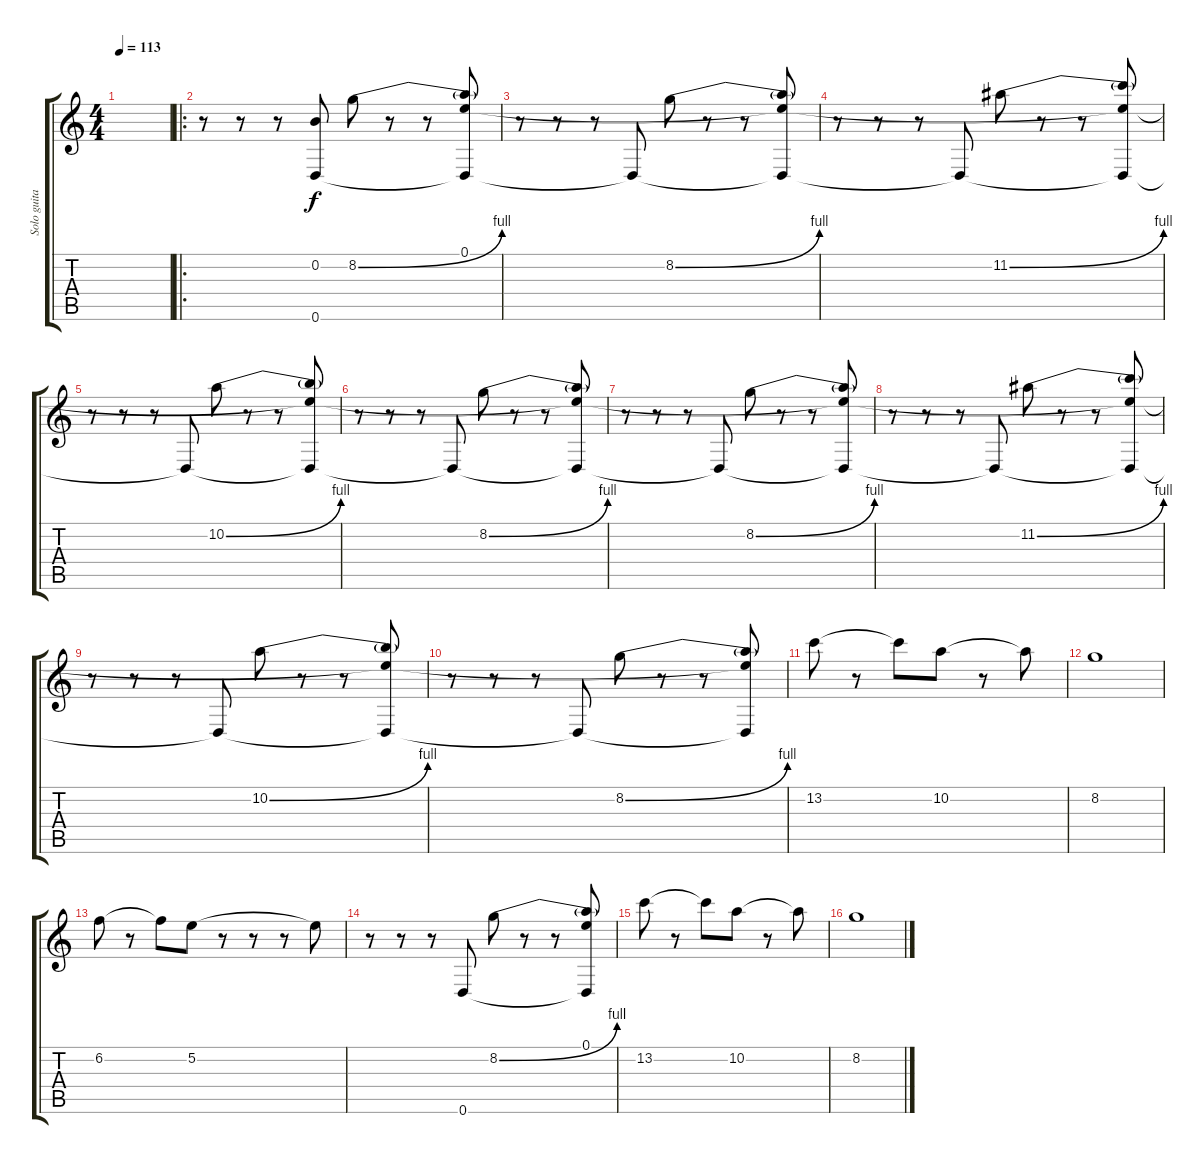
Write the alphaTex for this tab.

\track ("Solo guitar" "Solo guita") {instrument electricguitarclean}
\staff {score tabs}
\tuning (E4 B3 G3 D3 A2 D2) {hide}
\ts (4 4)
\tempo 113
\clef g2
\ks c
|
\ro
r.8 r.8 r.8 (0.2 0.6).8 8.2{be (bend 0 0 60 4)}.8 r.8 r.8 (0.1 8.2{t} 0.6{t}).8 |
r.8 r.8 r.8 0.6{t}.8 8.2{be (bend 0 0 60 4)}.8 r.8 r.8 (0.1{t} 8.2{t} 0.6{t}).8 |
r.8 r.8 r.8 0.6{t}.8 11.2{be (bend 0 0 60 4)}.8 r.8 r.8 (0.1{t} 11.2{t} 0.6{t}).8 |
r.8 r.8 r.8 0.6{t}.8 10.2{be (bend 0 0 60 4)}.8 r.8 r.8 (0.1{t} 10.2{t} 0.6{t}).8 |
r.8 r.8 r.8 0.6{t}.8 8.2{be (bend 0 0 60 4)}.8 r.8 r.8 (0.1{t} 8.2{t} 0.6{t}).8 |
r.8 r.8 r.8 0.6{t}.8 8.2{be (bend 0 0 60 4)}.8 r.8 r.8 (0.1{t} 8.2{t} 0.6{t}).8 |
r.8 r.8 r.8 0.6{t}.8 11.2{be (bend 0 0 60 4)}.8 r.8 r.8 (0.1{t} 11.2{t} 0.6{t}).8 |
r.8 r.8 r.8 0.6{t}.8 10.2{be (bend 0 0 60 4)}.8 r.8 r.8 (0.1{t} 10.2{t} 0.6{t}).8 |
r.8 r.8 r.8 0.6{t}.8 8.2{be (bend 0 0 60 4)}.8 r.8 r.8 (0.1{t} 8.2{t} 0.6{t}).8 |
13.2.8 r.8 13.2{t}.8 10.2.8 r.8 10.2{t}.8 |
8.2.1 |
6.2.8 r.8 6.2{t}.8 5.2.8 r.8 r.8 r.8 5.2{t}.8 |
r.8 r.8 r.8 0.6.8 8.2{be (bend 0 0 60 4)}.8 r.8 r.8 (0.1 8.2{t} 0.6{t}).8 |
13.2.8 r.8 13.2{t}.8 10.2.8 r.8 10.2{t}.8 |
8.2.1
